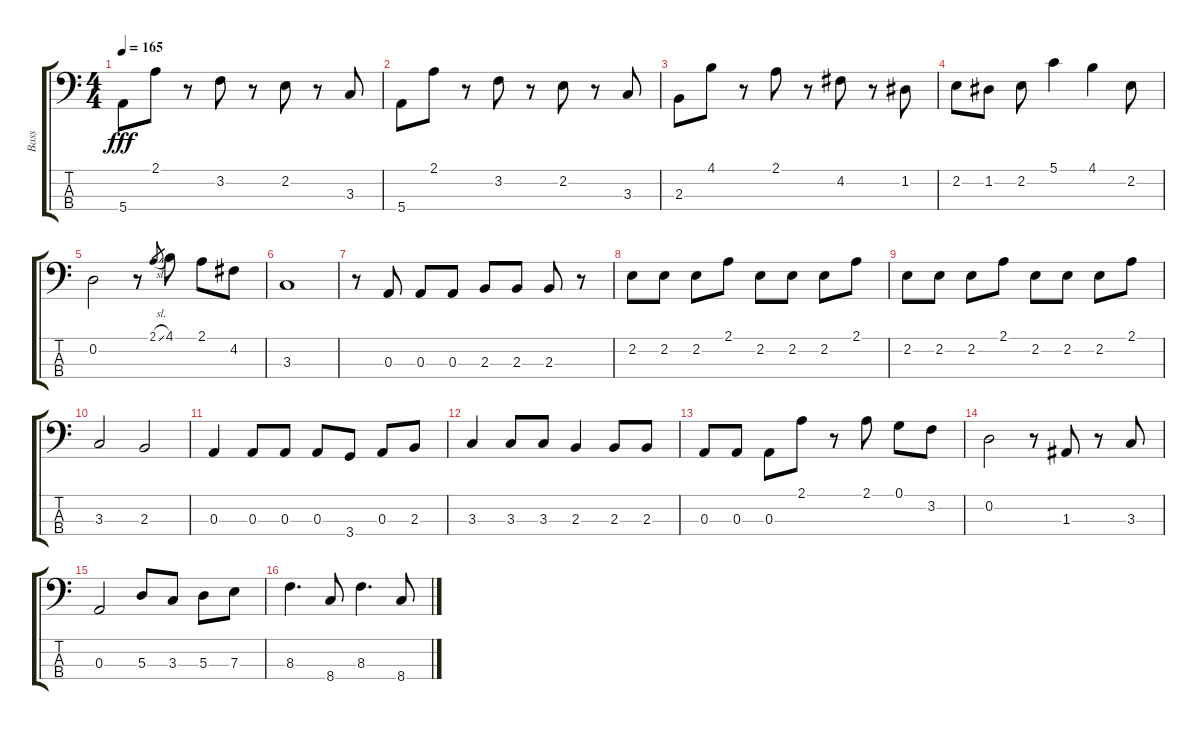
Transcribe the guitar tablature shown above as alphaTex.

\track ("Bass" "Bass") {instrument electricbassfinger}
\staff {score tabs}
\tuning (G2 D2 A1 E1) {hide}
\ts (4 4)
\tempo 165
\clef f4
\ks c
5.4.8{dy fff} 2.1.8 r.8 3.2.8 r.8 2.2.8 r.8 3.3.8 |
5.4.8 2.1.8 r.8 3.2.8 r.8 2.2.8 r.8 3.3.8 |
2.3.8 4.1.8 r.8 2.1.8 r.8 4.2.8 r.8 1.2.8 |
2.2.8 1.2.8 2.2.8 5.1.4 4.1.4 2.2.8 |
0.2.2 r.8 2.1{sl}.8{gr} 4.1.8 2.1.8 4.2.8 |
3.3.1 |
r.8 0.3.8 0.3.8 0.3.8 2.3.8 2.3.8 2.3.8 r.8 |
2.2.8 2.2.8 2.2.8 2.1.8 2.2.8 2.2.8 2.2.8 2.1.8 |
2.2.8 2.2.8 2.2.8 2.1.8 2.2.8 2.2.8 2.2.8 2.1.8 |
3.3.2 2.3.2 |
0.3.4 0.3.8 0.3.8 0.3.8 3.4.8 0.3.8 2.3.8 |
3.3.4 3.3.8 3.3.8 2.3.4 2.3.8 2.3.8 |
0.3.8 0.3.8 0.3.8 2.1.8 r.8 2.1.8 0.1.8 3.2.8 |
0.2.2 r.8 1.3.8 r.8 3.3.8 |
0.3.2 5.3.8 3.3.8 5.3.8 7.3.8 |
8.3.4{d} 8.4.8 8.3.4{d} 8.4.8
